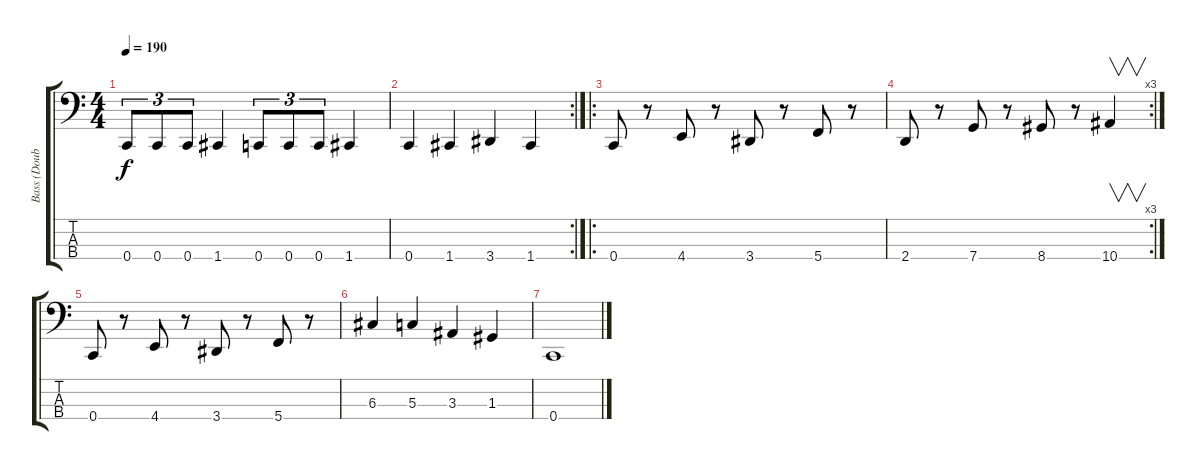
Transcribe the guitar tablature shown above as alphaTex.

\track ("Bass (Double)" "Bass (Doub") {instrument slapbass1}
\staff {score tabs}
\tuning (F2 C2 G1 C1) {hide}
\ts (4 4)
\tempo 190
\clef f4
\ks c
0.4.8{tu (3 2) dy f} 0.4.8{tu (3 2)} 0.4.8{tu (3 2)} 1.4.4 0.4.8{tu (3 2)} 0.4.8{tu (3 2)} 0.4.8{tu (3 2)} 1.4.4 |
\rc 2
0.4.4 1.4.4 3.4.4 1.4.4 |
\ro
0.4.8 r.8 4.4.8 r.8 3.4.8 r.8 5.4.8 r.8 |
\rc 3
2.4.8 r.8 7.4.8 r.8 8.4.8 r.8 10.4.4{v} |
0.4.8 r.8 4.4.8 r.8 3.4.8 r.8 5.4.8 r.8 |
6.3.4 5.3.4 3.3.4 1.3.4 |
0.4.1
